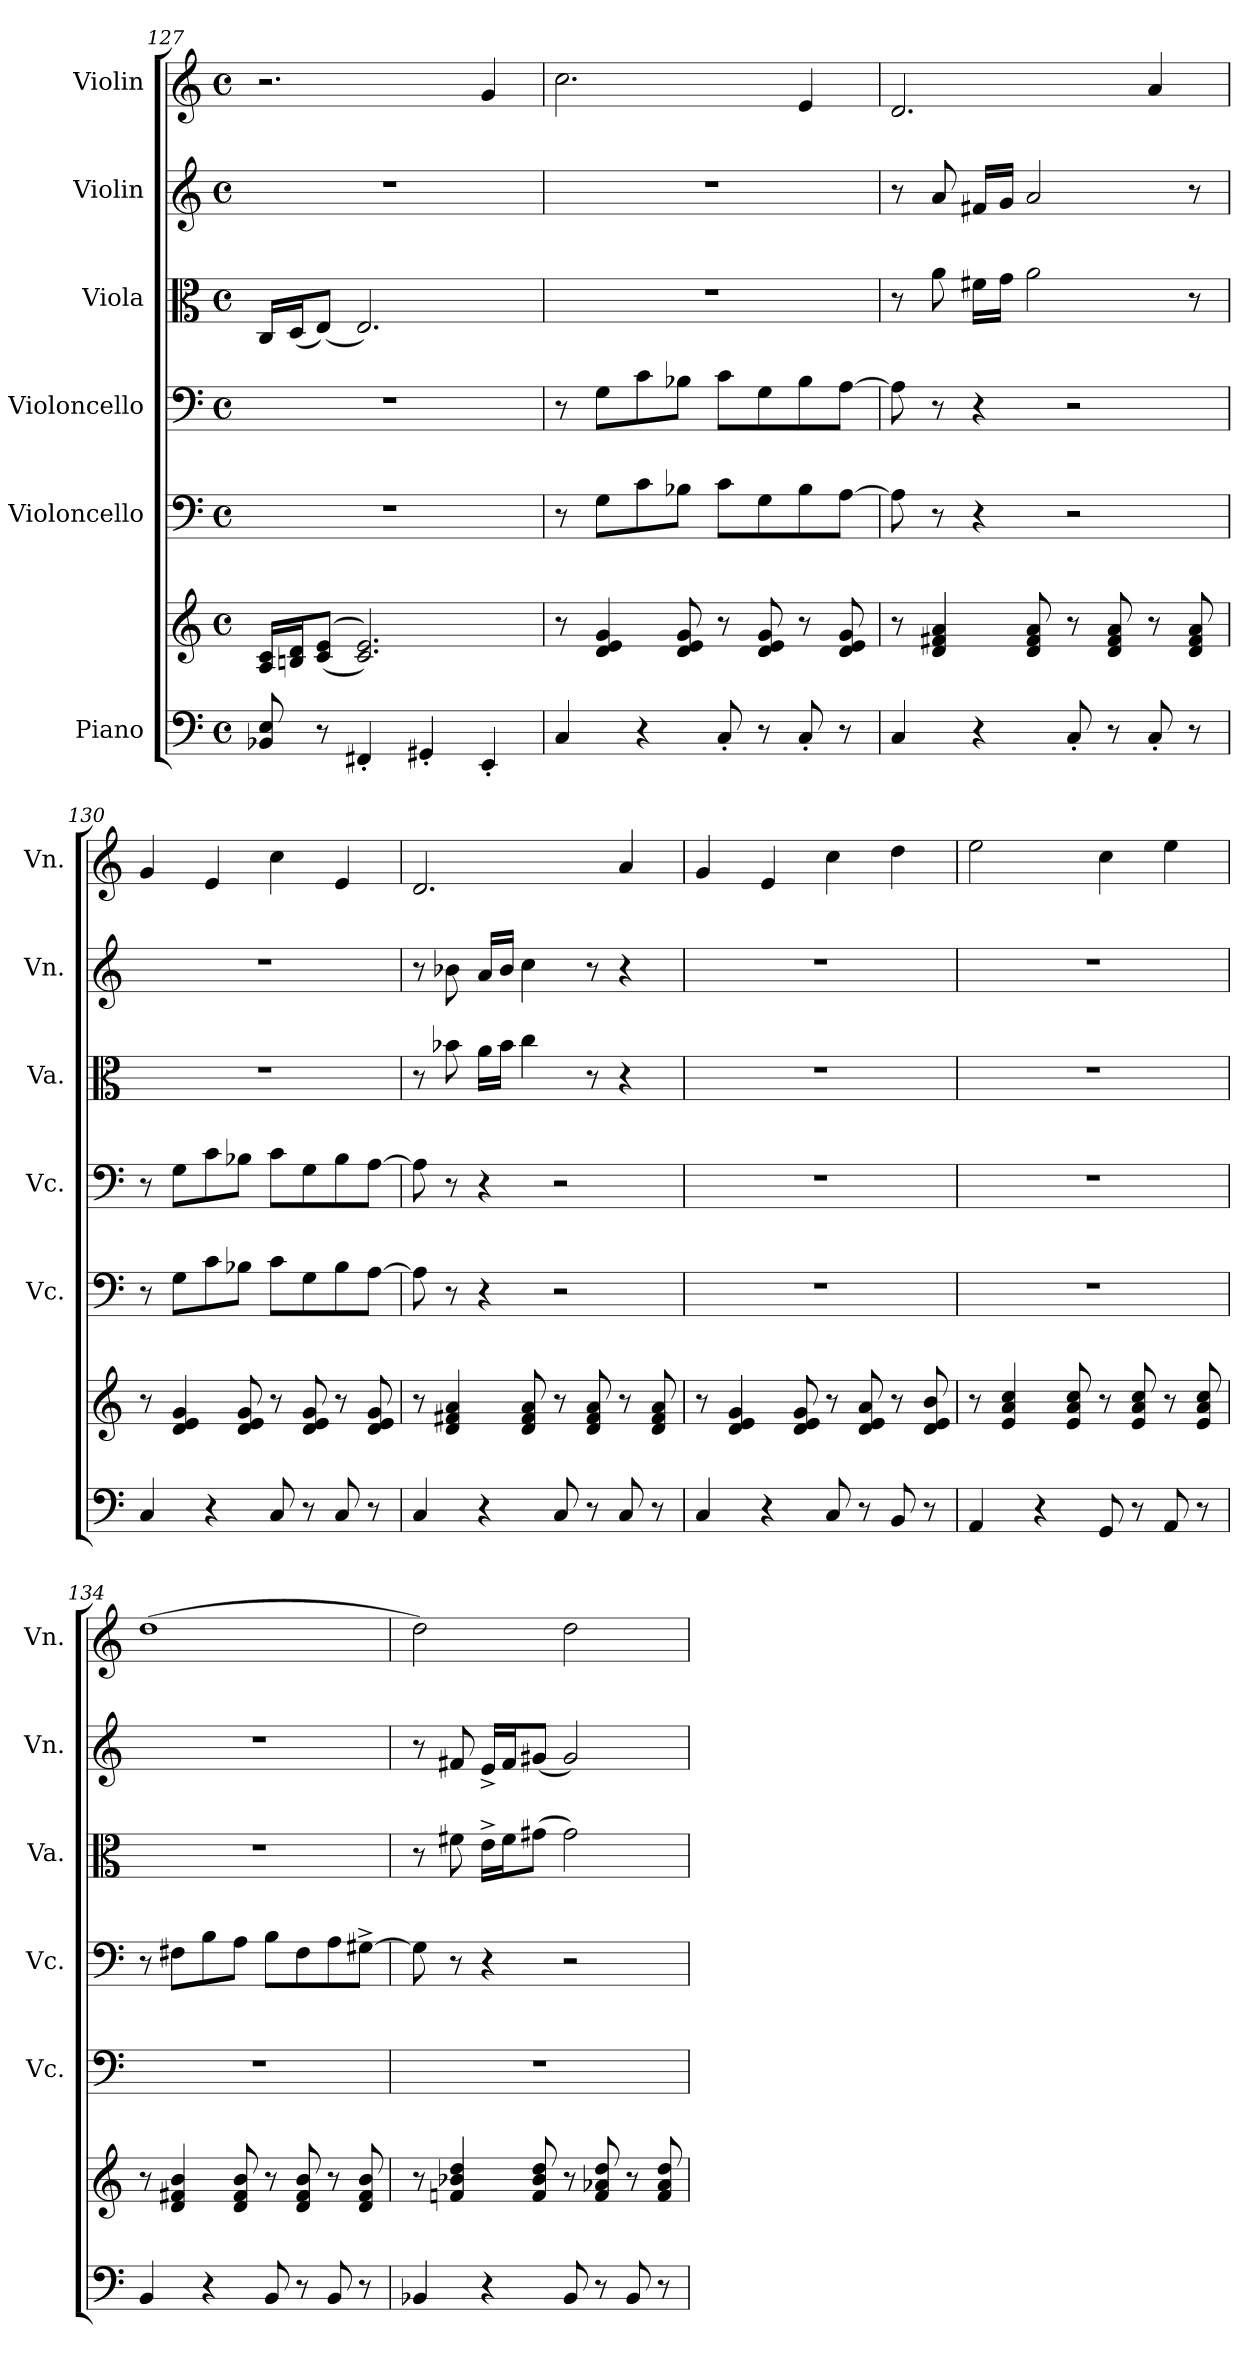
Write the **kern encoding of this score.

**kern	**kern	**kern	**kern	**kern	**kern	**kern
*part6	*part6	*part5	*part4	*part3	*part2	*part1
*staff7	*staff6	*staff5	*staff4	*staff3	*staff2	*staff1
*I"Piano	*	*I"Violoncello	*I"Violoncello	*I"Viola	*I"Violin	*I"Violin
*	*	*I'Vc.	*I'Vc.	*I'Va.	*I'Vn.	*I'Vn.
*clefF4	*clefG2	*clefF4	*clefF4	*clefC3	*clefG2	*clefG2
*k[]	*k[]	*k[]	*k[]	*k[]	*k[]	*k[]
*M4/4	*M4/4	*M4/4	*M4/4	*M4/4	*M4/4	*M4/4
*met(c)	*met(c)	*met(c)	*met(c)	*met(c)	*met(c)	*met(c)
=127	=127	=127	=127	=127	=127	=127
8BB-X/ 8E/	16A/ 16c/LL	1r	1r	16C/LL	1r	2.r
.	16Bn/ 16d/J	.	.	(16D/J	.	.
8r	((8c/ 8e/J	.	.	(8E/J)	.	.
4FF#X'/	2.c/ 2.e/))	.	.	2.E/)	.	.
4GG#X'/	.	.	.	.	.	.
4EE'/	.	.	.	.	.	4g/
=128	=128	=128	=128	=128	=128	=128
4C/	8r	8r	8r	1r	1r	2.cc\
.	4d/ 4e/ 4g/	8G\L	8G\L	.	.	.
4r	.	8c\	8c\	.	.	.
.	8d/ 8e/ 8g/	8B-X\J	8B-X\J	.	.	.
8C'/	8r	8c\L	8c\L	.	.	.
8r	8d/ 8e/ 8g/	8G\	8G\	.	.	.
8C'/	8r	8B-\	8B-\	.	.	4e/
8r	8d/ 8e/ 8g/	[8A\J	[8A\J	.	.	.
!!LO:PB:g=z
=129	=129	=129	=129	=129	=129	=129
4C/	8r	8A\]	8A\]	8r	8r	2.d/
.	4d/ 4f#X/ 4a/	8r	8r	8a\	8a/	.
4r	.	4r	4r	16f#X\LL	16f#X/LL	.
.	.	.	.	16g\JJ	16g/JJ	.
.	8d/ 8f#/ 8a/	.	.	2a\	2a/	.
8C'/	8r	2r	2r	.	.	.
8r	8d/ 8f#/ 8a/	.	.	.	.	.
8C'/	8r	.	.	.	.	4a/
8r	8d/ 8f#/ 8a/	.	.	8r	8r	.
=130	=130	=130	=130	=130	=130	=130
4C/	8r	8r	8r	1r	1r	4g/
.	4d/ 4e/ 4g/	8G\L	8G\L	.	.	.
4r	.	8c\	8c\	.	.	4e/
.	8d/ 8e/ 8g/	8B-X\J	8B-X\J	.	.	.
8C/	8r	8c\L	8c\L	.	.	4cc\
8r	8d/ 8e/ 8g/	8G\	8G\	.	.	.
8C/	8r	8B-\	8B-\	.	.	4e/
8r	8d/ 8e/ 8g/	[8A\J	[8A\J	.	.	.
=131	=131	=131	=131	=131	=131	=131
4C/	8r	8A\]	8A\]	8r	8r	2.d/
.	4d/ 4f#X/ 4a/	8r	8r	8b-X\	8b-X\	.
4r	.	4r	4r	16a\LL	16a/LL	.
.	.	.	.	16b-\JJ	16b-/JJ	.
.	8d/ 8f#/ 8a/	.	.	4cc\	4cc\	.
8C/	8r	2r	2r	.	.	.
8r	8d/ 8f#/ 8a/	.	.	8r	8r	.
8C/	8r	.	.	4r	4r	4a/
8r	8d/ 8f#/ 8a/	.	.	.	.	.
!!LO:LB:g=z
=132	=132	=132	=132	=132	=132	=132
4C/	8r	1r	1r	1r	1r	4g/
.	4d/ 4e/ 4g/	.	.	.	.	.
4r	.	.	.	.	.	4e/
.	8d/ 8e/ 8g/	.	.	.	.	.
8C/	8r	.	.	.	.	4cc\
8r	8d/ 8e/ 8a/	.	.	.	.	.
8BB/	8r	.	.	.	.	4dd\
8r	8d/ 8e/ 8b/	.	.	.	.	.
=133	=133	=133	=133	=133	=133	=133
4AA/	8r	1r	1r	1r	1r	2ee\
.	4e/ 4a/ 4cc/	.	.	.	.	.
4r	.	.	.	.	.	.
.	8e/ 8a/ 8cc/	.	.	.	.	.
8GG/	8r	.	.	.	.	4cc\
8r	8e/ 8a/ 8cc/	.	.	.	.	.
8AA/	8r	.	.	.	.	4ee\
8r	8e/ 8a/ 8cc/	.	.	.	.	.
=134	=134	=134	=134	=134	=134	=134
4BB/	8r	1r	8r	1r	1r	(1dd
.	4d/ 4f#X/ 4b/	.	8F#X\L	.	.	.
4r	.	.	8B\	.	.	.
.	8d/ 8f#/ 8b/	.	8A\J	.	.	.
8BB/	8r	.	8B\L	.	.	.
8r	8d/ 8f#/ 8b/	.	8F#\	.	.	.
8BB/	8r	.	8A\	.	.	.
8r	8d/ 8f#/ 8b/	.	[8G#X^\J	.	.	.
=135	=135	=135	=135	=135	=135	=135
4BB-X/	8r	1r	8G#\]	8r	8r	2dd\)
.	4fn/ 4b-X/ 4dd/	.	8r	8f#X\	8f#X/	.
4r	.	.	4r	16e^\LL	16e^/LL	.
.	.	.	.	16f#\J	16f#/J	.
.	8f/ 8b-/ 8dd/	.	.	(8g#X\J	(8g#X/J	.
8BB-/	8r	.	2r	2g#\)	2g#/)	2dd\
8r	8f/ 8a-X/ 8dd/	.	.	.	.	.
8BB-/	8r	.	.	.	.	.
8r	8f/ 8a-/ 8dd/	.	.	.	.	.
=	=	=	=	=	=	=
*-	*-	*-	*-	*-	*-	*-
